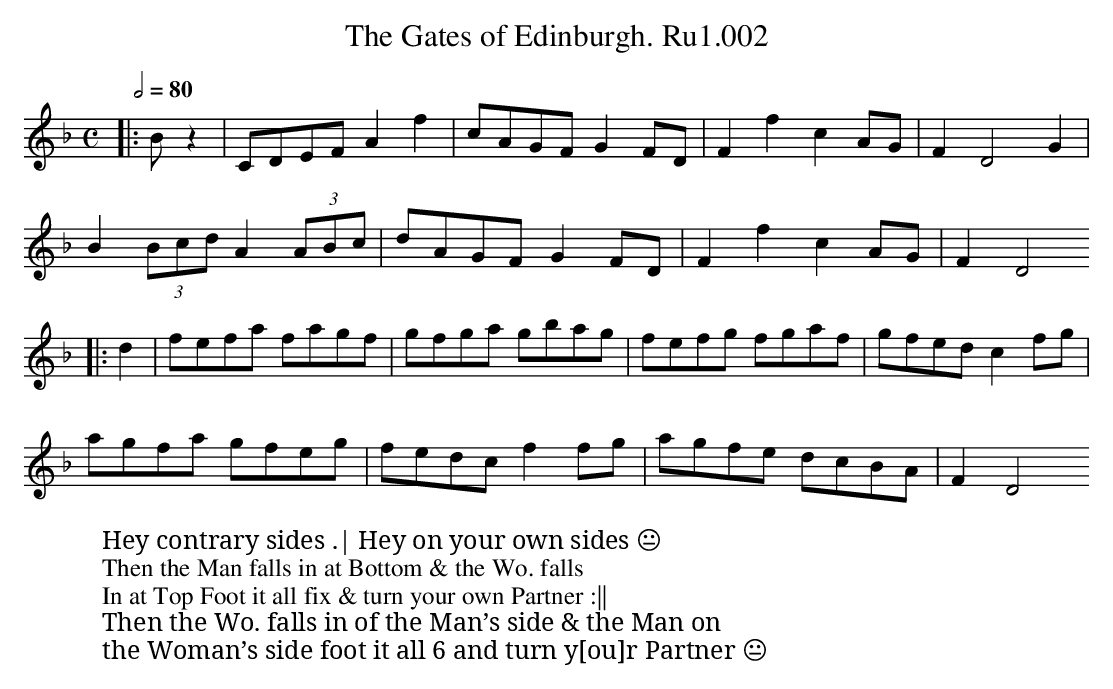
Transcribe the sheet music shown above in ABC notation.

X:1
T:Gates of Edinburgh. Ru1.002, The
M:C
L:1/8
W:Hey contrary sides .| Hey on your own sides 😐
W:Then the Man falls in at Bottom & the Wo. falls
W:In at Top Foot it all fix & turn your own Partner :||
W:Then the Wo. falls in of the Man’s side & the Man on
W:the Woman’s side foot it all 6 and turn y[ou]r Partner 😐
Q:2/4=80
K:Dm
|:”NB” z2 | CDEF A2f2 | cAGF G2FD | F2f2 c2AG | F2D4 G2 |
B2 (3Bcd A2 (3ABc | dAGF G2FD | F2f2 c2AG | F2D4 😐
|: d2 | fefa fagf | gfga gbag | fefg fgaf | gfed c2fg |
agfa gfeg | fedc f2fg | agfe dcBA | F2D4 😐
